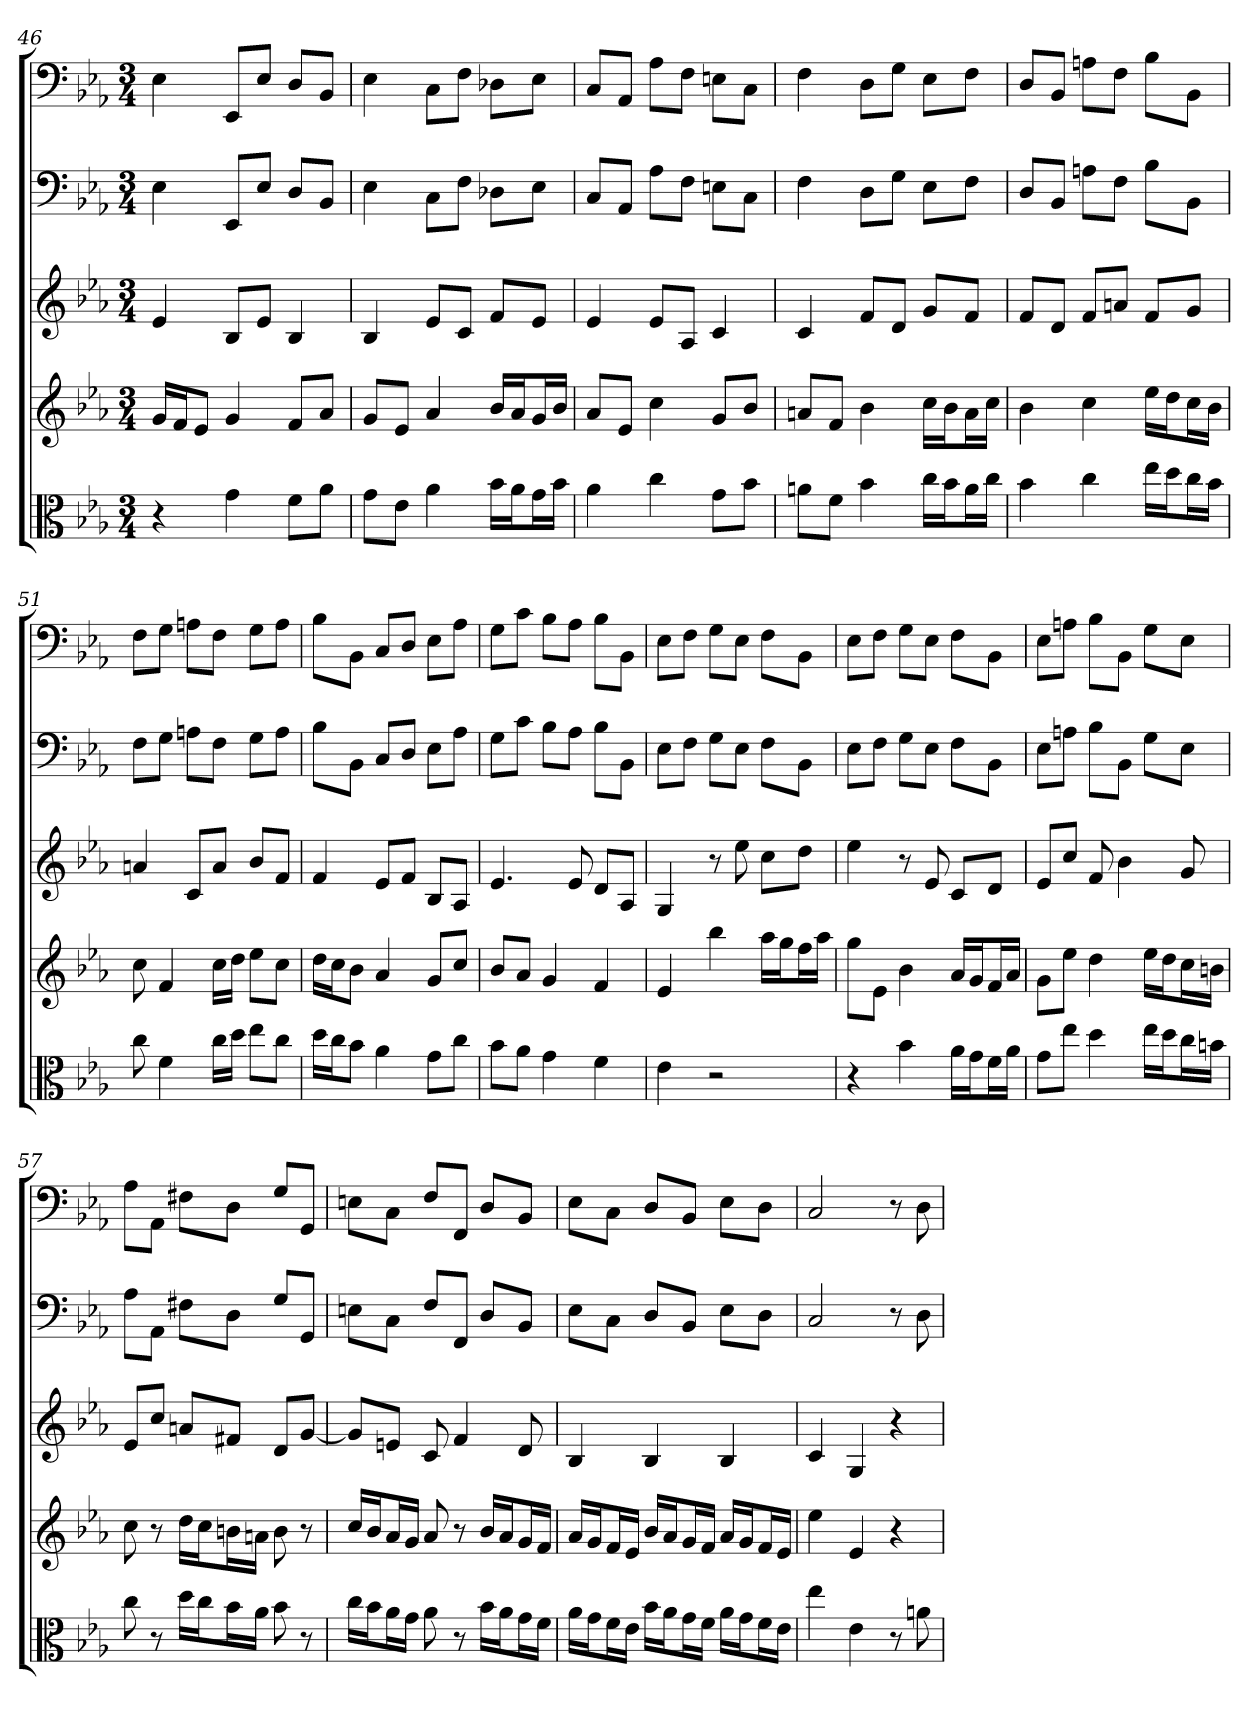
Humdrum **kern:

**kern	**kern	**kern	**kern	**kern
*part5	*part4	*part3	*part2	*part1
*staff5	*staff4	*staff3	*staff2	*staff1
*clefC3	*	*	*clefF4	*clefF4
*k[b-e-a-]	*k[b-e-a-]	*k[b-e-a-]	*k[b-e-a-]	*k[b-e-a-]
*E-:	*E-:	*E-:	*E-:	*E-:
*M3/4	*M3/4	*M3/4	*M3/4	*M3/4
=46	=46	=46	=46	=46
4r	16gLL	4e-	4E-	4E-
.	16fJ	.	.	.
.	8e-J	.	.	.
4g	4g	8B-L	8EE-/L	8EE-/L
.	.	8e-J	8E-/J	8E-/J
8f\L	8fL	4B-	8D/L	8D/L
8a-\J	8a-J	.	8BB-/J	8BB-/J
=47	=47	=47	=47	=47
8g\L	8gL	4B-	4E-	4E-
8e-\J	8e-J	.	.	.
4a-	4a-	8e-L	8C\L	8C\L
.	.	8cJ	8F\J	8F\J
16b-\LL	16b-LL	8fL	8D-X\L	8D-X\L
16a-\J	16a-J	.	.	.
16g\L	16gL	8e-J	8E-\J	8E-\J
16b-\JJ	16b-JJ	.	.	.
=48	=48	=48	=48	=48
4a-	8a-L	4e-	8C/L	8C/L
.	8e-J	.	8AA-/J	8AA-/J
4cc	4cc	8e-L	8A-\L	8A-\L
.	.	8A-J	8F\J	8F\J
8g\L	8gL	4c	8En\L	8En\L
8b-\J	8b-J	.	8C\J	8C\J
=49	=49	=49	=49	=49
8an\L	8anL	4c	4F	4F
8f\J	8fJ	.	.	.
4b-	4b-	8fL	8D\L	8D\L
.	.	8dJ	8G\J	8G\J
16cc\LL	16ccLL	8gL	8E-\L	8E-\L
16b-\J	16b-J	.	.	.
16a\L	16aL	8fJ	8F\J	8F\J
16cc\JJ	16ccJJ	.	.	.
=50	=50	=50	=50	=50
4b-	4b-	8fL	8D/L	8D/L
.	.	8dJ	8BB-/J	8BB-/J
4cc	4cc	8fL	8An\L	8An\L
.	.	8anJ	8F\J	8F\J
16ee-\LL	16ee-LL	8fL	8B-\L	8B-\L
16dd\J	16ddJ	.	.	.
16cc\L	16ccL	8gJ	8BB-\J	8BB-\J
16b-\JJ	16b-JJ	.	.	.
=51	=51	=51	=51	=51
8cc	8cc	4an	8F\L	8F\L
4f	4f	.	8G\J	8G\J
.	.	8cL	8An\L	8An\L
16cc\LL	16ccLL	8aJ	8F\J	8F\J
16dd\JJ	16ddJJ	.	.	.
8ee-\L	8ee-L	8b-L	8G\L	8G\L
8cc\J	8ccJ	8fJ	8A\J	8A\J
=52	=52	=52	=52	=52
16dd\LL	16ddLL	4f	8B-\L	8B-\L
16cc\J	16ccJ	.	.	.
8b-\J	8b-J	.	8BB-\J	8BB-\J
4a-	4a-	8e-L	8C/L	8C/L
.	.	8fJ	8D/J	8D/J
8g\L	8gL	8B-L	8E-\L	8E-\L
8cc\J	8ccJ	8A-J	8A-\J	8A-\J
=53	=53	=53	=53	=53
8b-\L	8b-L	4.e-	8G\L	8G\L
8a-\J	8a-J	.	8c\J	8c\J
4g	4g	.	8B-\L	8B-\L
.	.	8e-	8A-\J	8A-\J
4f	4f	8dL	8B-\L	8B-\L
.	.	8A-J	8BB-\J	8BB-\J
=54	=54	=54	=54	=54
4e-	4e-	4G	8E-\L	8E-\L
.	.	.	8F\J	8F\J
2r	4bb-	8r	8G\L	8G\L
.	.	8ee-	8E-\J	8E-\J
.	16aa-LL	8ccL	8F\L	8F\L
.	16ggJ	.	.	.
.	16ffL	8ddJ	8BB-\J	8BB-\J
.	16aa-JJ	.	.	.
=55	=55	=55	=55	=55
4r	8ggL	4ee-	8E-\L	8E-\L
.	8e-J	.	8F\J	8F\J
4b-	4b-	8r	8G\L	8G\L
.	.	8e-	8E-\J	8E-\J
16a-\LL	16a-LL	8cL	8F\L	8F\L
16g\J	16gJ	.	.	.
16f\L	16fL	8dJ	8BB-\J	8BB-\J
16a-\JJ	16a-JJ	.	.	.
=56	=56	=56	=56	=56
8g\L	8gL	8e-L	8E-\L	8E-\L
8ee-\J	8ee-J	8ccJ	8An\J	8An\J
4dd	4dd	8f	8B-\L	8B-\L
.	.	4b-	8BB-\J	8BB-\J
16ee-\LL	16ee-LL	.	8G\L	8G\L
16dd\J	16ddJ	.	.	.
16cc\L	16ccL	8g	8E-\J	8E-\J
16bn\JJ	16bnJJ	.	.	.
=57	=57	=57	=57	=57
8cc	8cc	8e-L	8A-\L	8A-\L
8r	8r	8ccJ	8AA-\J	8AA-\J
16dd\LL	16ddLL	8anL	8F#X\L	8F#X\L
16cc\J	16ccJ	.	.	.
16b-\L	16bnL	8f#XJ	8D\J	8D\J
16a-\JJ	16anJJ	.	.	.
8b-	8b	8dL	8G/L	8G/L
8r	8r	[8gJ	8GG/J	8GG/J
=58	=58	=58	=58	=58
16cc\LL	16ccLL	8gL]	8En\L	8En\L
16b-\J	16b-J	.	.	.
16a-\L	16a-L	8enJ	8C\J	8C\J
16g\JJ	16gJJ	.	.	.
8a-	8a-	8c	8F/L	8F/L
8r	8r	4f	8FF/J	8FF/J
16b-\LL	16b-LL	.	8D/L	8D/L
16a-\J	16a-J	.	.	.
16g\L	16gL	8d	8BB-/J	8BB-/J
16f\JJ	16fJJ	.	.	.
=59	=59	=59	=59	=59
16a-\LL	16a-LL	4B-	8E-\L	8E-\L
16g\J	16gJ	.	.	.
16f\L	16fL	.	8C\J	8C\J
16e-\JJ	16e-JJ	.	.	.
16b-\LL	16b-LL	4B-	8D/L	8D/L
16a-\J	16a-J	.	.	.
16g\L	16gL	.	8BB-/J	8BB-/J
16f\JJ	16fJJ	.	.	.
16a-\LL	16a-LL	4B-	8E-\L	8E-\L
16g\J	16gJ	.	.	.
16f\L	16fL	.	8D\J	8D\J
16e-\JJ	16e-JJ	.	.	.
=60	=60	=60	=60	=60
4ee-	4ee-	4c	2C	2C
4e-	4e-	4G	.	.
8r	4r	4r	8r	8r
8an	.	.	8D	8D
=	=	=	=	=
*-	*-	*-	*-	*-
